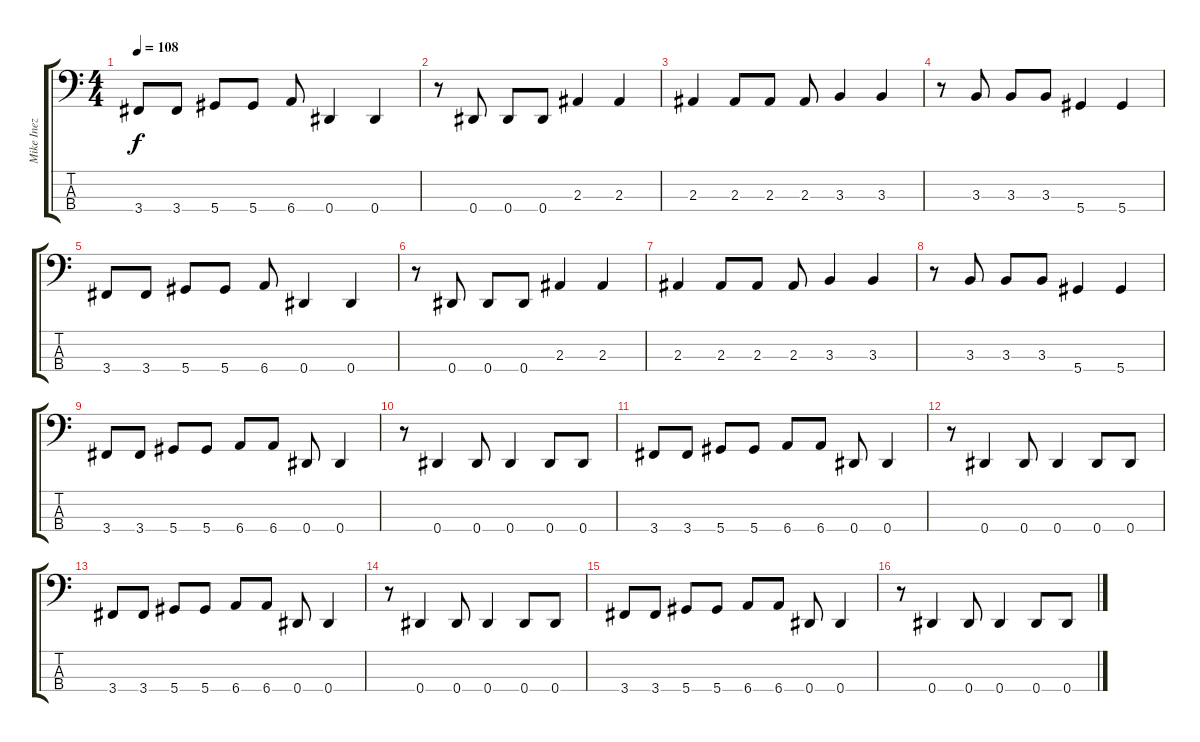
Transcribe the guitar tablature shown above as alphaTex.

\track ("Mike Inez" "Mike Inez") {instrument electricbassfinger}
\staff {score tabs}
\tuning (Gb2 Db2 Ab1 Eb1) {hide}
\ts (4 4)
\tempo 108
\clef f4
\ks c
3.4.8{dy f} 3.4.8 5.4.8 5.4.8 6.4.8 0.4.4 0.4.4 |
r.8 0.4.8 0.4.8 0.4.8 2.3.4 2.3.4 |
2.3.4 2.3.8 2.3.8 2.3.8 3.3.4 3.3.4 |
r.8 3.3.8 3.3.8 3.3.8 5.4.4 5.4.4 |
3.4.8 3.4.8 5.4.8 5.4.8 6.4.8 0.4.4 0.4.4 |
r.8 0.4.8 0.4.8 0.4.8 2.3.4 2.3.4 |
2.3.4 2.3.8 2.3.8 2.3.8 3.3.4 3.3.4 |
r.8 3.3.8 3.3.8 3.3.8 5.4.4 5.4.4 |
3.4.8 3.4.8 5.4.8 5.4.8 6.4.8 6.4.8 0.4.8 0.4.4 |
r.8 0.4.4 0.4.8 0.4.4 0.4.8 0.4.8 |
3.4.8 3.4.8 5.4.8 5.4.8 6.4.8 6.4.8 0.4.8 0.4.4 |
r.8 0.4.4 0.4.8 0.4.4 0.4.8 0.4.8 |
3.4.8 3.4.8 5.4.8 5.4.8 6.4.8 6.4.8 0.4.8 0.4.4 |
r.8 0.4.4 0.4.8 0.4.4 0.4.8 0.4.8 |
3.4.8 3.4.8 5.4.8 5.4.8 6.4.8 6.4.8 0.4.8 0.4.4 |
r.8 0.4.4 0.4.8 0.4.4 0.4.8 0.4.8
